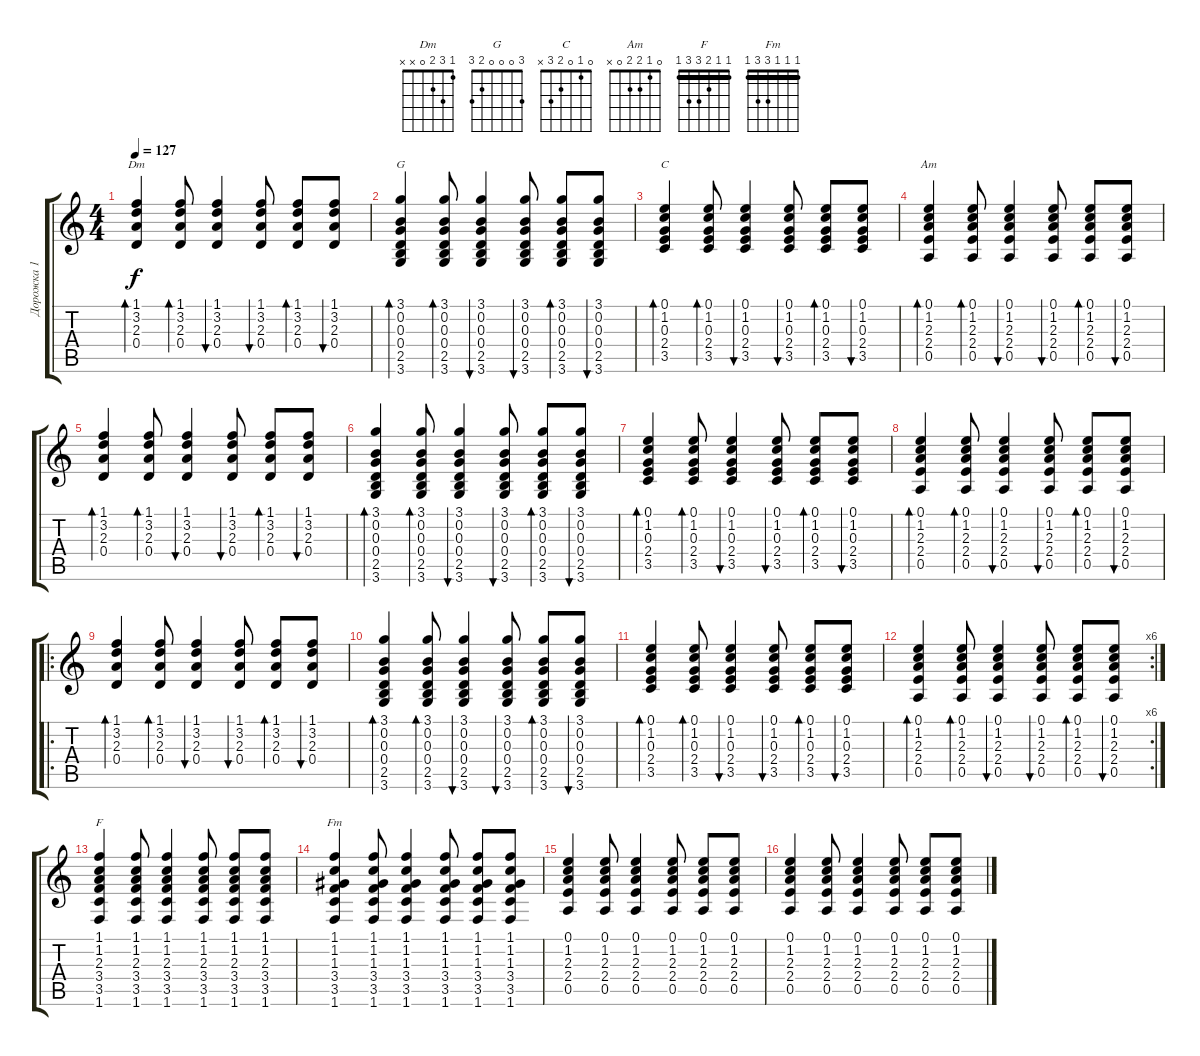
\track ("Дорожка 1" "Дорожка 1") {instrument electricguitarjazz}
\staff {score tabs}
\tuning (E4 B3 G3 D3 A2 E2) {hide}
\chord ("Dm" 1 3 2 0 x x)
\chord ("G" 3 0 0 0 2 3)
\chord ("C" 0 1 0 2 3 x)
\chord ("Am" 0 1 2 2 0 x)
\chord ("F" 1 1 2 3 3 1) {barre 1}
\chord ("Fm" 1 1 1 3 3 1) {barre 1}
\ts (4 4)
\tempo 127
\clef g2
\ks c
(1.1 3.2 2.3 0.4).4{bd 60 ch "Dm" dy f} (1.1 3.2 2.3 0.4).8{bd 60} (1.1 3.2 2.3 0.4).4{bu 60} (1.1 3.2 2.3 0.4).8{bu 60} (1.1 3.2 2.3 0.4).8{bd 60} (1.1 3.2 2.3 0.4).8{bu 60} |
(3.1 0.2 0.3 0.4 2.5 3.6).4{bd 60 ch "G"} (3.1 0.2 0.3 0.4 2.5 3.6).8{bd 60} (3.1 0.2 0.3 0.4 2.5 3.6).4{bu 60} (3.1 0.2 0.3 0.4 2.5 3.6).8{bu 60} (3.1 0.2 0.3 0.4 2.5 3.6).8{bd 60} (3.1 0.2 0.3 0.4 2.5 3.6).8{bu 60} |
(0.1 1.2 0.3 2.4 3.5).4{bd 60 ch "C"} (0.1 1.2 0.3 2.4 3.5).8{bd 60} (0.1 1.2 0.3 2.4 3.5).4{bu 60} (0.1 1.2 0.3 2.4 3.5).8{bu 60} (0.1 1.2 0.3 2.4 3.5).8{bd 60} (0.1 1.2 0.3 2.4 3.5).8{bu 60} |
(0.1 1.2 2.3 2.4 0.5).4{bd 60 ch "Am"} (0.1 1.2 2.3 2.4 0.5).8{bd 60} (0.1 1.2 2.3 2.4 0.5).4{bu 60} (0.1 1.2 2.3 2.4 0.5).8{bu 60} (0.1 1.2 2.3 2.4 0.5).8{bd 60} (0.1 1.2 2.3 2.4 0.5).8{bu 60} |
(1.1 3.2 2.3 0.4).4{bd 60} (1.1 3.2 2.3 0.4).8{bd 60} (1.1 3.2 2.3 0.4).4{bu 60} (1.1 3.2 2.3 0.4).8{bu 60} (1.1 3.2 2.3 0.4).8{bd 60} (1.1 3.2 2.3 0.4).8{bu 60} |
(3.1 0.2 0.3 0.4 2.5 3.6).4{bd 60} (3.1 0.2 0.3 0.4 2.5 3.6).8{bd 60} (3.1 0.2 0.3 0.4 2.5 3.6).4{bu 60} (3.1 0.2 0.3 0.4 2.5 3.6).8{bu 60} (3.1 0.2 0.3 0.4 2.5 3.6).8{bd 60} (3.1 0.2 0.3 0.4 2.5 3.6).8{bu 60} |
(0.1 1.2 0.3 2.4 3.5).4{bd 60} (0.1 1.2 0.3 2.4 3.5).8{bd 60} (0.1 1.2 0.3 2.4 3.5).4{bu 60} (0.1 1.2 0.3 2.4 3.5).8{bu 60} (0.1 1.2 0.3 2.4 3.5).8{bd 60} (0.1 1.2 0.3 2.4 3.5).8{bu 60} |
(0.1 1.2 2.3 2.4 0.5).4{bd 60} (0.1 1.2 2.3 2.4 0.5).8{bd 60} (0.1 1.2 2.3 2.4 0.5).4{bu 60} (0.1 1.2 2.3 2.4 0.5).8{bu 60} (0.1 1.2 2.3 2.4 0.5).8{bd 60} (0.1 1.2 2.3 2.4 0.5).8{bu 60} |
\ro
(1.1 3.2 2.3 0.4).4{bd 60} (1.1 3.2 2.3 0.4).8{bd 60} (1.1 3.2 2.3 0.4).4{bu 60} (1.1 3.2 2.3 0.4).8{bu 60} (1.1 3.2 2.3 0.4).8{bd 60} (1.1 3.2 2.3 0.4).8{bu 60} |
(3.1 0.2 0.3 0.4 2.5 3.6).4{bd 60} (3.1 0.2 0.3 0.4 2.5 3.6).8{bd 60} (3.1 0.2 0.3 0.4 2.5 3.6).4{bu 60} (3.1 0.2 0.3 0.4 2.5 3.6).8{bu 60} (3.1 0.2 0.3 0.4 2.5 3.6).8{bd 60} (3.1 0.2 0.3 0.4 2.5 3.6).8{bu 60} |
(0.1 1.2 0.3 2.4 3.5).4{bd 60} (0.1 1.2 0.3 2.4 3.5).8{bd 60} (0.1 1.2 0.3 2.4 3.5).4{bu 60} (0.1 1.2 0.3 2.4 3.5).8{bu 60} (0.1 1.2 0.3 2.4 3.5).8{bd 60} (0.1 1.2 0.3 2.4 3.5).8{bu 60} |
\rc 6
(0.1 1.2 2.3 2.4 0.5).4{bd 60} (0.1 1.2 2.3 2.4 0.5).8{bd 60} (0.1 1.2 2.3 2.4 0.5).4{bu 60} (0.1 1.2 2.3 2.4 0.5).8{bu 60} (0.1 1.2 2.3 2.4 0.5).8{bd 60} (0.1 1.2 2.3 2.4 0.5).8{bu 60} |
(1.1 1.2 2.3 3.4 3.5 1.6).4{ch "F"} (1.1 1.2 2.3 3.4 3.5 1.6).8 (1.1 1.2 2.3 3.4 3.5 1.6).4 (1.1 1.2 2.3 3.4 3.5 1.6).8 (1.1 1.2 2.3 3.4 3.5 1.6).8 (1.1 1.2 2.3 3.4 3.5 1.6).8 |
(1.1 1.2 1.3 3.4 3.5 1.6).4{ch "Fm"} (1.1 1.2 1.3 3.4 3.5 1.6).8 (1.1 1.2 1.3 3.4 3.5 1.6).4 (1.1 1.2 1.3 3.4 3.5 1.6).8 (1.1 1.2 1.3 3.4 3.5 1.6).8 (1.1 1.2 1.3 3.4 3.5 1.6).8 |
(0.1 1.2 2.3 2.4 0.5).4 (0.1 1.2 2.3 2.4 0.5).8 (0.1 1.2 2.3 2.4 0.5).4 (0.1 1.2 2.3 2.4 0.5).8 (0.1 1.2 2.3 2.4 0.5).8 (0.1 1.2 2.3 2.4 0.5).8 |
(0.1 1.2 2.3 2.4 0.5).4 (0.1 1.2 2.3 2.4 0.5).8 (0.1 1.2 2.3 2.4 0.5).4 (0.1 1.2 2.3 2.4 0.5).8 (0.1 1.2 2.3 2.4 0.5).8 (0.1 1.2 2.3 2.4 0.5).8
